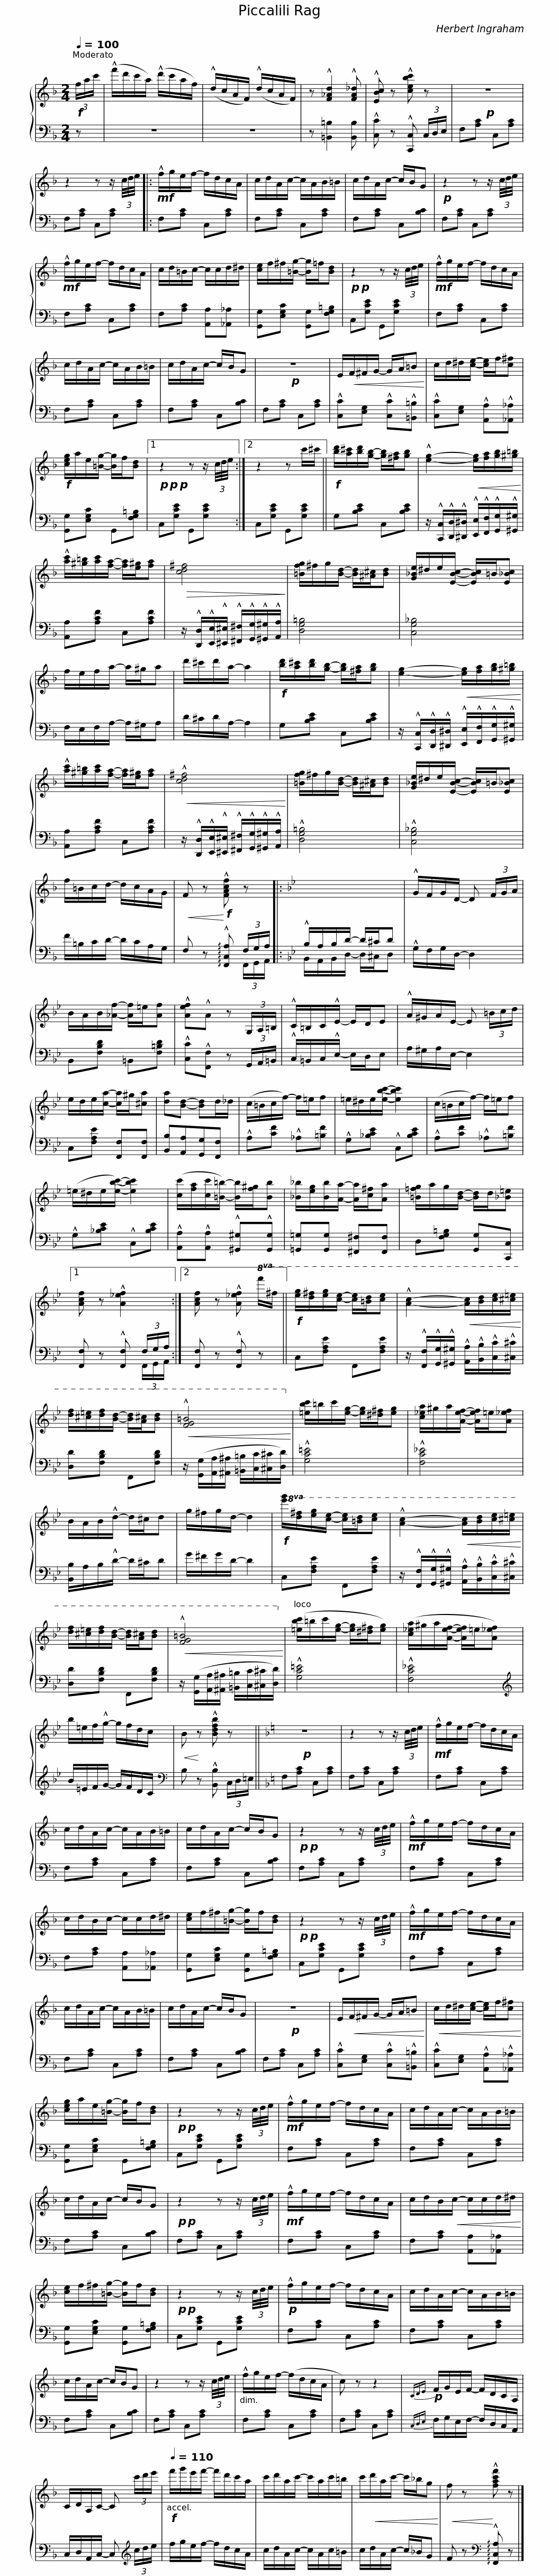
X:1
%%score { 1 | ( 2 3 ) }
L:1/8
Q:1/4=100
M:2/4
I:linebreak $
K:F
V:1 treble
V:2 bass
V:3 bass
V:1
!f! (3f/a/c'/ | (!^!f'/d'/c'/a/) (!^!d'/c'/a/f/) | (!^!d/c/A/F/) (!^!d/c/A/F/) | z !^![F_Ad]2 !^![FA_d] | !^![EBc] z !^![cebc'] z |$ %5
!p! z4 | z2 z z/ (3c/4d/4e/4 |:!mf! !^!f/g/e/f/- f/d/c/A/ | c/d/A/c/- c/A/B/=B/ | c/d/A/c/- c/B/G |$ %10
!p! z2 z z/ (3c/4d/4e/4 |!mf! !^!f/g/e/f/- f/d/c/A/ | c/d/=B/c/- c/c/d/^d/ | [ce]/f/^f/[=Bg]/- [Bg]/=f/[Bd] |!p!!p! z2 z z/ (3c/4d/4e/4 |$ %15
!mf! !^!f/g/e/f/- f/d/c/A/ | c/d/A/c/- c/A/B/=B/ | c/d/A/c/- c/B/G |!p! z4 | E/!<(!F/^F/G/- G/A/=B!<)! |$ %20
 c/d/^d/[ce]/- [ce]/f/[c^f] |!f! [ceg]/a/e/[=Bg]/- [Bg]/f/[Bd] |1!p!!p!!p! z2 z z/ (3c/4d/4e/4 :|2 z2 z c'/^c'/ ||$!f! [bd']/[a^c']/[bd']/[gb]/- [gb]/[^fa]/[gb] | %25
 !^![eg]2-!<(! [eg]/[fa]/[gb]/[^g=b]/!<)! | !^![ac']/[^g=b]/[ac']/[fa]/- [fa]/[e^g]/[fa] |!>(! [cd^f]4!>)! |$ [=Bfg]/^f/g/[Bd]/- [Bd]/[^A^c]/[Bd] | [G_Be]/^d/e/[EBc]/- [EBc]/=B/[E_Bc] | %30
 f/e/f/a/- a/^g/a | d'/^c'/d'/a/- a2 |$!f! [bd']/[a^c']/[bd']/[gb]/- [gb]/[^fa]/[gb] | [eg]2-!<(! [eg]/[fa]/[gb]/[^g=b]/!<)! | !^![ac']/[^g=b]/[ac']/[fa]/- [fa]/[e^g]/[fa] | %35
!<(! !^![cd^f]4!<)! |$ [=Bfg]/^f/g/[Bd]/- [Bd]/[^A^c]/[Bd] | [G_Be]/^d/e/[EBc]/- [EBc]/=B/[E_Bc] | f/=B/c/d/- d/c/A/G/ |!<(! F z!<)!!f! !^![FAcf] z |:$ %40
[K:Bb] x4 | !^!G/F/G/D/- D (3F/G/A/ | B/A/B/[_Af]/- [Af]/=e/[Af] | !^![Aef]!^!A z (3G,/A,/=B,/ | !^!C/=B,/C/!^!E/- E/D/E |$ %45
 !^!A/^G/A/E/- E (3=B/c/d/ | e/d/e/[ca]/- [ca]/^g/[^ca] | [da][Bd]- [Bd]d/_d/ |$ (c/=B/c/f/-) f/=e/f | =e/^d/e/[ebc']/- [ebc']2 | %50
 (c/=B/c/f/-) f/=e/f | (=e/^d/e/[ebc']/-) [ebc']2 | ([cc']/[fa]/[cc']/[=B=b]/-) [Bb]/[f^g]/[Bb] |$ [_B_b]/[eg]/[Bb]/[Aa]/- [Aa]/[c^f]/[Aa] | [=B=fg]/a/g/[Bd]/- [Bd]/d/[_B=e] |1 %55
 [Acf] z !^![A_ef]2 :|2 [Acf] z !^![A_ef]!8va(! f'/^f'/ ||$!f! [e'g']/[d'^f']/[e'g']/[c'e']/- [c'e']/[=bd']/[c'e'] | !^![ac']2-!<(! [ac']/[bd']/[c'e']/[^c'=e']/!<)! | [d'f']/[^c'=e']/[d'f']/[bd']/- [bd']/[a^c']/[bd'] | %60
!<(! !^![fg=b]4!8va)!!<)! |$ [=ebc']/=b/c'/[eg]/- [eg]/[^d^f]/[eg] | [c_ea]/^g/a/[Aef]/- [Aef]/=e/[A_ef] | B/A/B/!^!d/- d/^c/d | g/^f/g/d/- d2 |$ %65
!f!!8va(! [e'g']/[d'^f']/[e'g']/[c'e']/- [c'e']/[=bd']/[c'e'] | !^![ac']2-!<(! [ac']/[bd']/[c'e']/[^c'=e']/!<)! | [d'f']/[^c'=e']/[d'f']/[bd']/- [bd']/[a^c']/[bd'] |!<(! !^![fg=b]4!8va)!!<)! |$ ([=ebc']/=b/c'/[eg]/- [eg]/[^d^f]/[eg]) | %70
 ([c_ea]/^g/a/[Aef]/- [Aef]/=e/[A_ef]) | b/=e/f/!^!g/- g/f/d/c/ |!<(! B!<)! z !^![Bdfb] z ||$[K:F]!p! z4 | z2 z z/ (3c/4d/4e/4 | %75
!mf! !^!f/g/e/f/- f/d/c/A/ | c/d/A/c/- c/A/B/=B/ | c/d/A/c/- c/B/G |$!p!!p! z2 z z/ (3c/4d/4e/4 |!mf! !^!f/g/e/f/- f/d/c/A/ | %80
 c/d/B/c/- c/c/d/^d/ | [ce]/f/^f/[=Bg]/- [Bg]/f/[Bd] |!p!!p! z2 z z/ (3c/4d/4e/4 |!mf! !^!f/g/e/f/- f/d/c/A/ |$ c/d/A/c/- c/A/B/=B/ | %85
 c/d/A/c/- c/B/G |!p! z4 | E/!<(!F/^F/G/- G/A/=B!<)! |!<(! c/d/^d/[ce]/- [ce]/f/[c^f]!<)! | [ceg]/a/e/[=Bg]/- [Bg]/f/[Bd] |$ %90
!p!!p! z2 z z/ (3c/4d/4e/4 |!mf! !^!f/g/e/f/- f/d/c/A/ | c/d/A/c/- c/A/B/=B/ | c/d/A/c/- c/B/G |!p!!p! z2 z z/ (3c/4d/4e/4 | %95
!mf! !^!f/g/e/f/- f/d/c/A/ |$ c/d/B/!<(!c/- c/c/d/^d/!<)! | [ce]/f/^f/[=Bg]/- [Bg]/f/[Bd] |!p!!p! z2 z z/ (3c/4d/4e/4 |!p! !^!f/g/e/f/- f/d/c/A/ | %100
 c/d/A/c/- c/A/B/=B/ | c/d/A/c/- c/B/G |$ z2 z z/ (3c/4d/4e/4 |$ !^!f/g/e/f/- (f/d/c/A/ | c) z z2 | %105
!p!{CDE} F/G/E/F/- F/D/C/A,/ | C/D/A,/C/- C (3c'/d'/e'/ |$!f![Q:1/4=110] f'/g'/e'/f'/- f'/d'/c'/a/ | c'/d'/a/c'/- c'/a/c'/=b/ | c'/!<(!d'/a/c'/- c'/_b/g!<)! | %110
!<(! f z!<)! !^![fac'f'] z |] %111
V:2
 z | z4 | z4 | z [=B,,=B,]2 [B,,B,] | !^![C,C] z !^![C,,C,] (3C,/D,/E,/ |$ %5
 F,[A,C] C,[A,C] | F,[A,C] C,[A,C] |: F,[A,C] C,[A,C] | F,[A,C] C,[A,C] | F,[A,C] C,[B,C] |$ %10
 F,[A,C] C,[A,C] | F,[A,C] C,[A,C] | F,[A,C] [A,,A,][_A,,_A,] | [G,,G,][E,G,C] [G,,G,][F,G,=B,] | C,[G,CE] G,,[G,CE] |$ %15
 F,[A,C] C,[A,C] | F,[A,C] C,[A,C] | F,[A,C] C,[B,C] | F,[A,C] C,[A,C] | !^![C,C][E,G,] !^![C,C]!^![=B,,=B,] |$ %20
 !^![C,C][E,G,] !^![A,,A,]!^![_A,,_A,] | [G,,G,][E,G,C] G,,[F,G,=B,] |1 C,[G,CE] G,,[G,CE] :|2 C,[G,CE] G,,[G,CE] ||$ G,[B,CE] C,[B,CE] | %25
 z/ !^![C,,C,]/!^![D,,D,]/!^![^D,,^D,]/ !^![E,,E,]/!^![F,,F,]/!^![G,,G,]/!^![^G,,^G,]/ | [A,,A,][A,CF] C,[A,CF] | z/ !^![D,,D,]/!^![E,,E,]/!^![^E,,^E,]/ !^![^F,,^F,]/!^![G,,G,]/!^![^G,,^G,]/!^![A,,A,]/ |$ [D,G,=B,]4 | [C,G,_B,]4 | %30
 F,/E,/F,/A,/- A,/^G,/A, | D/^C/D/A,/- A,2 |$ G,[B,CE] C,[B,CE] | z/ !^![C,,C,]/!^![D,,D,]/!^![^D,,^D,]/ !^![E,,E,]/!^![F,,F,]/!^![G,,G,]/!^![^G,,^G,]/ | [A,,A,][A,CF] C,[A,CF] | %35
 z/ !^![D,,D,]/!^![E,,E,]/!^![^E,,^E,]/ !^![^F,,^F,]/!^![G,,G,]/!^![^G,,^G,]/!^![A,,A,]/ |$ !^![D,G,=B,]4 | !^![C,G,_B,]4 | F/=B,/C/D/- D/C/A,/G,/ | F, z !arpeggio!!^![F,,C,A,] (3F,/G,/A,/ |:$ %40
[K:Bb] !^!B,/A,/B,/D/- D/^C/D | !^!G,/F,/G,/D,/- D,2 | B,,[F,B,D] =B,,[F,=B,D] | !^![C,C]!^![F,,F,] z (3G,,/A,,/=B,,/ | !^!C,/=B,,/C,/!^!E,/- E,/D,/E, |$ %45
 A,/^G,/A,/E,/- E,2 | C,[F,A,E] [F,,F,][F,,F,] | [B,,B,][A,,A,][G,,G,][F,,F,] |$ !^!A,[CF] !^!_A,[=B,F] | !^!G,[_B,CE] !^!C,[B,CE] | %50
 !^!A,[CF] !^!_A,[=B,F] | !^!G,[_B,CE] !^!C,[B,CE] | !^![A,,A,]!^![A,,A,] !^![^G,,^G,]!^![G,,G,] |$ [=G,,=G,][G,,G,] [^F,,^F,][F,,F,] | D,[F,G,=B,] [G,,G,][C,,C,] |1 %55
 [F,,F,] z !^![F,,F,] (3F,/G,/A,/ :|2 [F,,F,] z !^![F,,F,] z ||$ C,[F,A,E] F,,[F,A,E] | z/ !^![F,,F,]/!^![G,,G,]/!^![^G,,^G,]/ !^![A,,A,]/!^![B,,B,]/!^![C,C]/!^![^C,^C]/ | [D,D][F,B,D] F,,[F,B,D] | %60
 z/ ([G,,G,]/[A,,A,]/[^A,,^A,]/ [=B,,=B,]/[C,C]/[^C,^C]/[D,D]/) |$ !^![G,C=E]4 | !^![F,C_E]4 | [B,,B,]/A,/B,/!^!D/- D/^C/D | G/^F/G/D/- D2 |$ %65
 C,[F,A,E] F,,[F,A,E] | z/ !^![F,,F,]/!^![G,,G,]/!^![^G,,^G,]/ !^![A,,A,]/!^![B,,B,]/!^![C,C]/!^![^C,^C]/ | [D,D][F,B,D] F,,[F,B,D] | z/ ([G,,G,]/[A,,A,]/[^A,,^A,]/ [=B,,=B,]/[C,C]/[^C,^C]/[D,D]/) |$ !^![G,C=E]4 | %70
 !^![F,C_E]4 |[K:treble] B/=E/F/G/- G/F/D/C/ |[K:bass] B, z !^![B,,B,] (3C,/D,/=E,/ ||$[K:F] F,[A,C] C,[A,C] | F,[A,C] C,[A,C] | %75
 F,[A,C] C,[A,C] | F,[A,C] C,[A,C] | F,[A,C] C,[B,C] |$ F,[A,C] C,[A,C] | F,[A,C] C,[A,C] | %80
 F,[A,C] [A,,A,][_A,,_A,] | [G,,G,][E,G,C] [G,,G,][F,G,=B,] | C,[G,CE] G,,[G,CE] | F,[A,C] C,[A,C] |$ F,[A,C] C,[A,C] | %85
 F,[A,C] C,[B,C] | F,[A,C] C,[A,C] | !^![C,C][E,G,] !^![C,C]!^![=B,,=B,] | !^![C,C][E,G,] !^![A,,A,]!^![_A,,_A,] | [G,,G,][E,G,C] G,,[F,G,=B,] |$ %90
 C,[G,CE] G,,[G,CE] | F,[A,C] C,[A,C] | F,[A,C] C,[A,C] | F,[A,C] C,[B,C] | F,[A,C] C,[A,C] | %95
 F,[A,C] C,[A,C] |$ F,[A,C] [A,,A,][_A,,_A,] | [G,,G,][E,G,C] [G,,G,][F,G,=B,] | C,[G,CE] G,,[G,CE] | F,[A,C] C,[A,C] | %100
 F,[A,C] C,[A,C] | F,[A,C] C,[B,C] |$ F,[A,C] C,[A,C] |$ F,[A,C] C,[A,C] | F,[A,C] C,[A,C] | %105
{C,D,E,} F,/G,/E,/F,/- F,/D,/C,/A,,/ | C,/D,/A,,/C,/- C,[K:treble] (3c/d/e/ |$ f/g/e/f/- f/d/c/A/ | c/d/A/c/- c/A/c/=B/ | c/d/A/c/- c/_B/G | %110
 F z[K:bass] !arpeggio!!^![F,,C,A,] z |] %111
V:3
 x | x4 | x4 | x4 | x4 |$ %5
 x4 | x4 |: x4 | x4 | x4 |$ %10
 x4 | x4 | x4 | x4 | x4 |$ %15
 x4 | x4 | x4 | x4 | x4 |$ %20
 x4 | x4 |1 x4 :|2 x4 ||$ x4 | %25
 x4 | x4 | x4 |$ x4 | x4 | %30
 x4 | x4 |$ x4 | x4 | x4 | %35
 x4 |$ x4 | x4 | x4 | x3 (3F,,/G,,/A,,/ |:$ %40
[K:Bb] B,,/A,,/B,,/D,/- D,/^C,/D, | x4 | x4 | x4 | x4 |$ %45
 x4 | x4 | x4 |$ x4 | x4 | %50
 x4 | x4 | x4 |$ x4 | x4 |1 %55
 x3 (3F,,/G,,/A,,/ :|2 x4 ||$ x4 | x4 | x4 | %60
 x4 |$ x4 | x4 | x4 | x4 |$ %65
 x4 | x4 | x4 | x4 |$ x4 | %70
 x4 |[K:treble] x4 |[K:bass] x4 ||$[K:F] x4 | x4 | %75
 x4 | x4 | x4 |$ x4 | x4 | %80
 x4 | x4 | x4 | x4 |$ x4 | %85
 x4 | x4 | x4 | x4 | x4 |$ %90
 x4 | x4 | x4 | x4 | x4 | %95
 x4 |$ x4 | x4 | x4 | x4 | %100
 x4 | x4 |$ x4 |$ x4 | x4 | %105
 x4 | x3[K:treble] x |$ x4 | x4 | x4 | %110
 x2[K:bass] x2 |] %111
